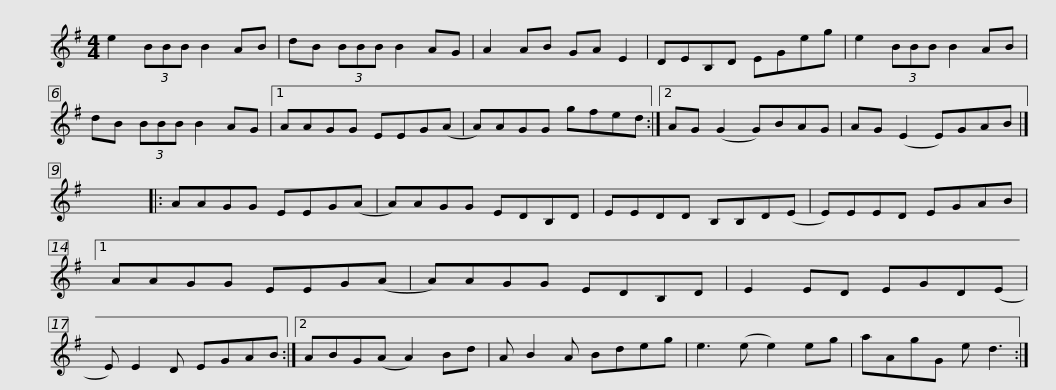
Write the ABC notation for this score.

X:1
L:1/8
M:4/4
I:linebreak $
K:Emin
V:1 treble
V:1
 e2 (3BBB B2 AB | dB (3BBB B2 AG | A2 AB GA E2 | DEB,D EGeg | e2 (3BBB B2 AB | %5
 dB (3BBB B2 AG |1$ AAGG EEG(A | A)AGG gfed :|2 AG (G2 G)BAG | AG (E2 E)GAB |] %10
 x8 |: AAGG EEG(A |$ A)AGG EDB,D | EEDD B,B,D(E | E)EED EGAB |1 %15
 AAGG EEG(A | A)AGG EDB,D |$ E2 ED EGD(E | E) E2 D EGAB :|2 ABG(A A2) Bd | %20
 A B2 A Bdeg | e3 (e e2) eg | aAgG e d3 :| %23
